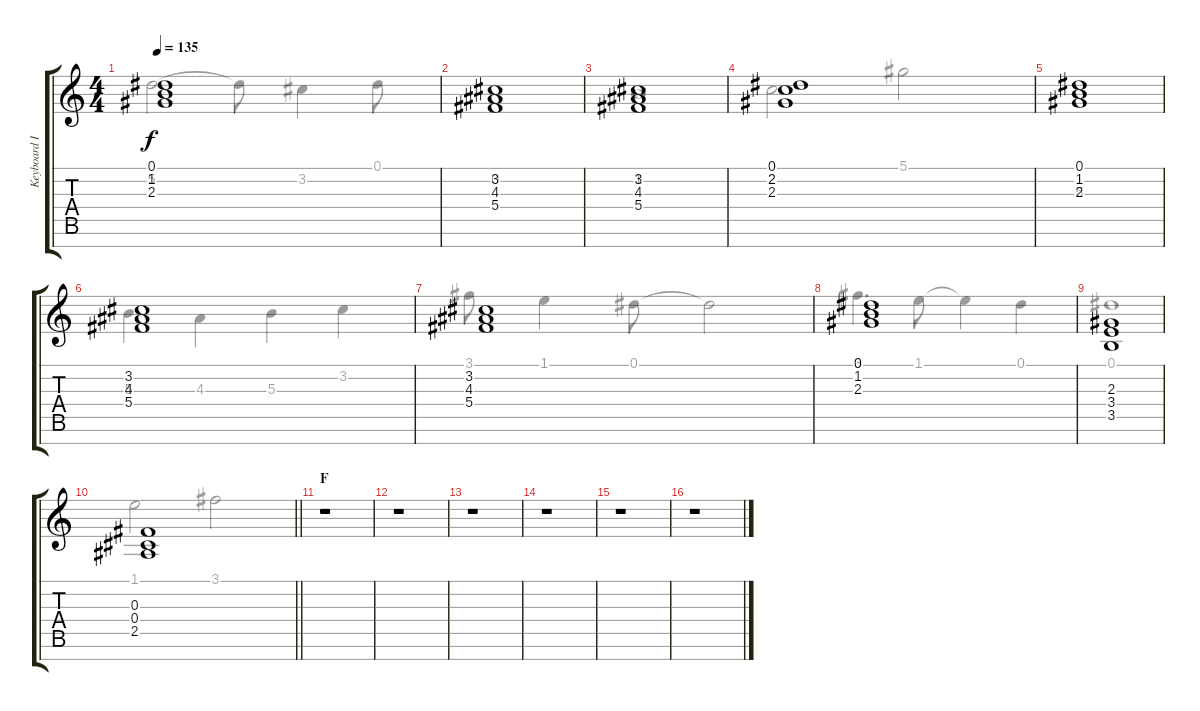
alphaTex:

\track ("Keyboard IV" "Keyboard I") {instrument pad1newage}
\staff {score tabs}
\tuning (Eb5 Bb4 Gb4 Db4 Ab3 Eb3 Bb2) {hide}
\voice
\ts (4 4)
\tempo 135
\clef g2
\ks c
(0.1 1.2 2.3).1{dy f} |
(3.2 4.3 5.4).1 |
(3.2 4.3 5.4).1 |
(0.1 2.2 2.3).1 |
(0.1 1.2 2.3).1 |
(3.2 4.3 5.4).1 |
(3.2 4.3 5.4).1 |
(0.1 1.2 2.3).1 |
(2.3 3.4 3.5).1 |
\barLineRight lightlight
(0.3 0.4 2.5).1 |
\section ("" "F")
r.1 |
r.1 |
r.1 |
r.1 |
r.1 |
r.1
\voice
\clef g2
\ottava regular
\simile none
\ks c
5.2.2{dy f} 5.2{t}.8 3.2.4 0.1.8 |
0.2.1 |
1.2.1 |
2.2.2 5.1.2 |
5.3.1 |
5.3.4 4.3.4 5.3.4 3.2.4 |
3.1.8 1.1.4 0.1.8 0.1{t}.2 |
3.1.4{d} 1.1.8 1.1{t}.4 0.1.4 |
0.1.1 |
\barLineRight lightlight
1.1.2 3.1.2 |
|
|
|
|
|
